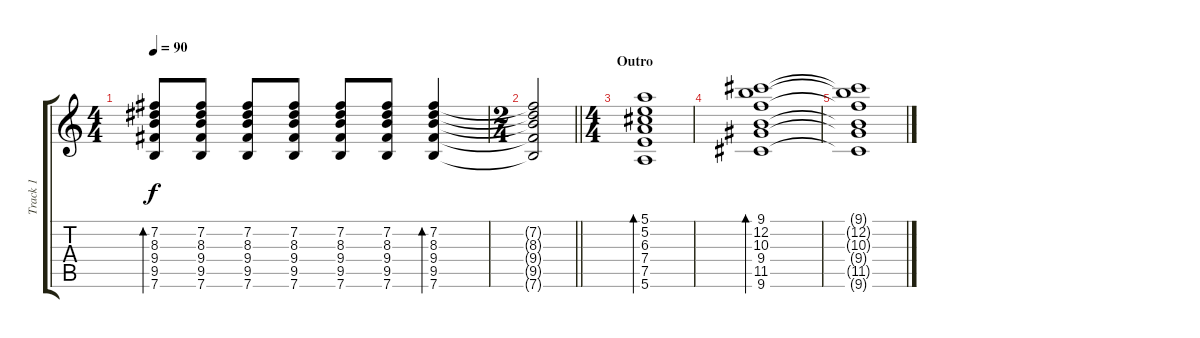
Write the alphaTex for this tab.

\track ("Track 1" "Track 1") {instrument acousticguitarsteel}
\staff {score tabs}
\tuning (E4 B3 G3 D3 A2 E2) {hide}
\ts (4 4)
\tempo 90
\clef g2
\ks c
(7.2 8.3 9.4 9.5 7.6).8{bd 120 dy f} (7.2 8.3 9.4 9.5 7.6).8 (7.2 8.3 9.4 9.5 7.6).8 (7.2 8.3 9.4 9.5 7.6).8 (7.2 8.3 9.4 9.5 7.6).8 (7.2 8.3 9.4 9.5 7.6).8 (7.2 8.3 9.4 9.5 7.6).4{bd 60} |
\ts (2 4)
\barLineRight lightlight
(7.2{t} 8.3{t} 9.4{t} 9.5{t} 7.6{t}).2 |
\ts (4 4)
\section ("" "Outro")
(5.1 5.2 6.3 7.4 7.5 5.6).1{bd 240} |
(9.1 12.2 10.3 9.4 11.5 9.6).1{bd 240} |
(9.1{t} 12.2{t} 10.3{t} 9.4{t} 11.5{t} 9.6{t}).1
